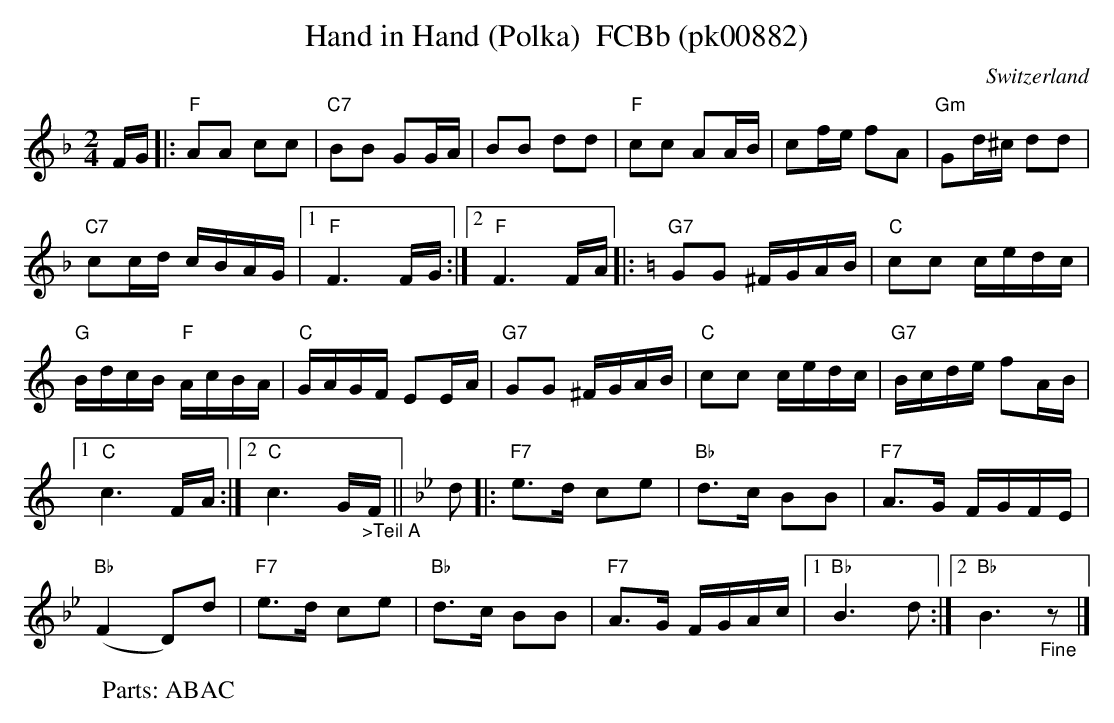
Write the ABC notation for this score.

X:1
T: Hand in Hand (Polka)  FCBb (pk00882)
O:Switzerland
M:2/4
L:1/16
K:F major
FG |: "F"A2A2 c2c2 | "C7"B2B2 G2GA | B2B2 d2d2 | "F"c2c2 A2AB | c2fe f2A2 | "Gm"G2d^c d2d2 |
"C7"c2cd cBAG |1 "F"F6FG :|2 "F"F6FA |: [K:C] "G7"G2G2 ^FGAB | "C"c2c2 cedc |
"G"BdcB "F"AcBA | "C"GAGF E2EA | "G7"G2G2 ^FGAB | "C"c2c2 cedc | "G7"Bcde f2AB |1
"C"c6FA :|2 "C"c6G"_>Teil A"F || [K:Bb] [L:1/8] d |: "F7"e>d ce | "Bb"d>c BB | "F7"A>G F/G/F/E/ |
("Bb"F2D)d | "F7"e>d ce | "Bb"d>c BB | "F7"A>G F/G/A/c/ |1 "Bb"B3d :|2 "Bb"B3"_Fine"z |]
W:Parts: ABAC
